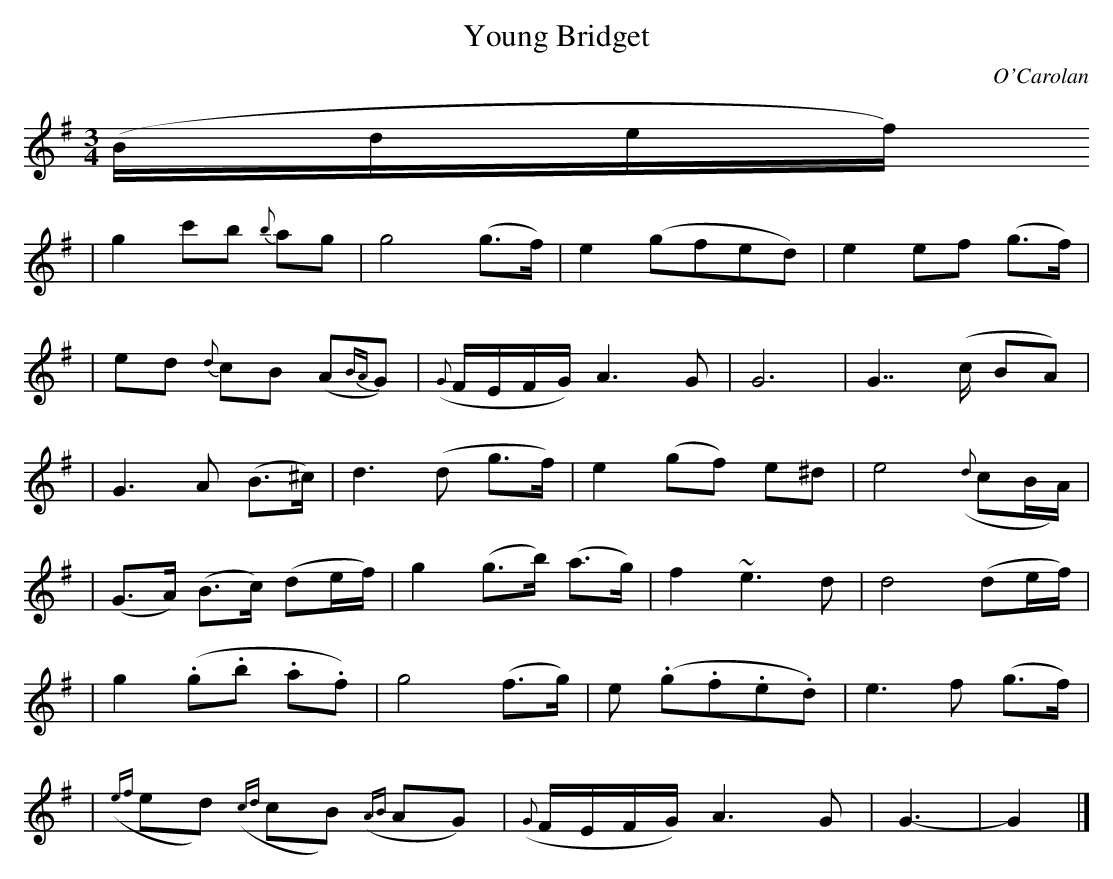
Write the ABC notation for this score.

X:1
T: Young Bridget
C: O'Carolan
M: 3/4
L: 1/8
K: G
(B/d/e/f/)
| g2 c'b {b}ag | g4 (g>f) | e2 (gfed) | e2 ef (g>f) |
| ed {d}cB (A{BA}G) | ({G}F/E/F/G/) A3 G | G6 | G7/2 (c/ BA) |
| G3 A (B>^c) | d3 (d g>f) | e2 (gf) e^d | e4 ({d}cB/A/) |
| (G>A) (B>c) (de/f/) | g2 (g>b) (a>g) | f2 ~e3 d | d4 (de/f/) |
| g2 (.g.b .a.f) | g4 (f>g) | e (.g.f.e.d) | e3 f (g>f) |
| ({ef}ed) ({cd}cB) ({AB}AG) | ({G}F/E/F/G/) A3 G | G3- | G2 |]
